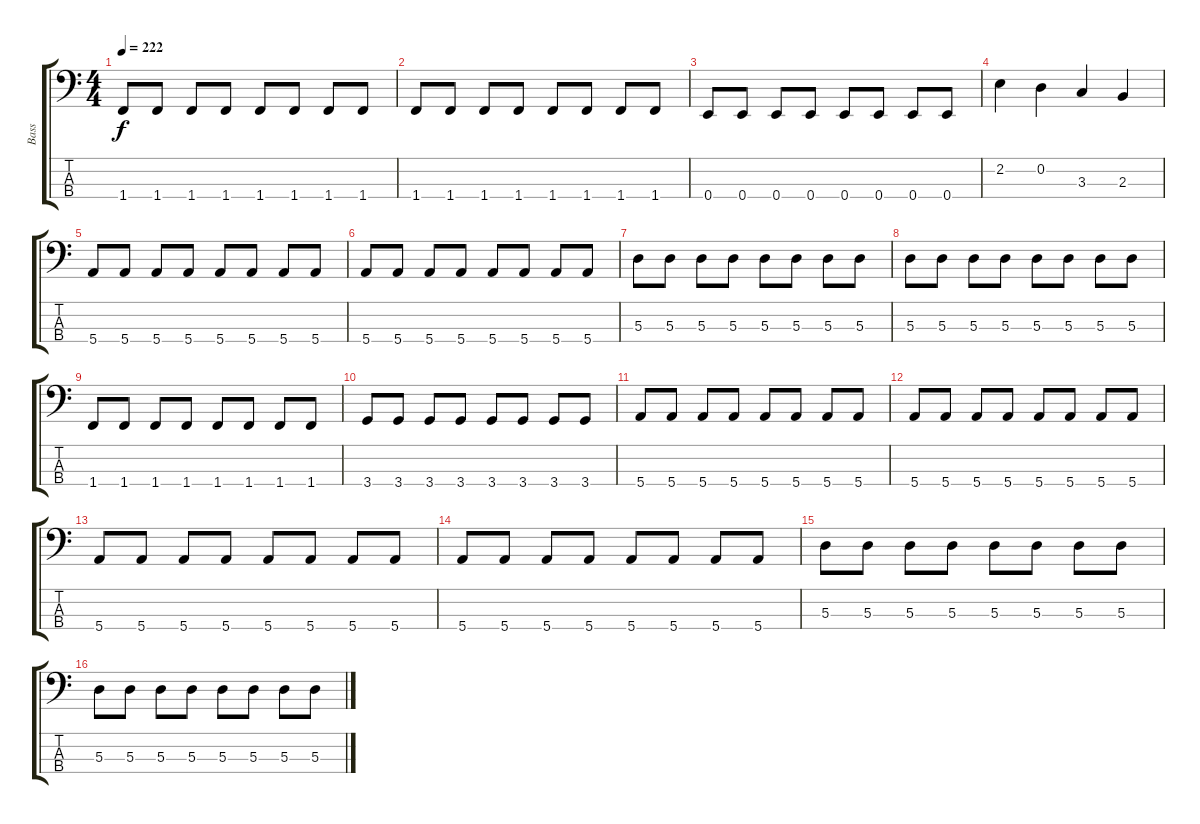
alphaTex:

\track ("Bass" "Bass") {instrument electricbassfinger}
\staff {score tabs}
\tuning (G2 D2 A1 E1) {hide}
\ts (4 4)
\tempo 222
\clef f4
\ks c
1.4.8{dy f} 1.4.8 1.4.8 1.4.8 1.4.8 1.4.8 1.4.8 1.4.8 |
1.4.8 1.4.8 1.4.8 1.4.8 1.4.8 1.4.8 1.4.8 1.4.8 |
0.4.8 0.4.8 0.4.8 0.4.8 0.4.8 0.4.8 0.4.8 0.4.8 |
2.2.4 0.2.4 3.3.4 2.3.4 |
5.4.8 5.4.8 5.4.8 5.4.8 5.4.8 5.4.8 5.4.8 5.4.8 |
5.4.8 5.4.8 5.4.8 5.4.8 5.4.8 5.4.8 5.4.8 5.4.8 |
5.3.8 5.3.8 5.3.8 5.3.8 5.3.8 5.3.8 5.3.8 5.3.8 |
5.3.8 5.3.8 5.3.8 5.3.8 5.3.8 5.3.8 5.3.8 5.3.8 |
1.4.8 1.4.8 1.4.8 1.4.8 1.4.8 1.4.8 1.4.8 1.4.8 |
3.4.8 3.4.8 3.4.8 3.4.8 3.4.8 3.4.8 3.4.8 3.4.8 |
5.4.8 5.4.8 5.4.8 5.4.8 5.4.8 5.4.8 5.4.8 5.4.8 |
5.4.8 5.4.8 5.4.8 5.4.8 5.4.8 5.4.8 5.4.8 5.4.8 |
5.4.8 5.4.8 5.4.8 5.4.8 5.4.8 5.4.8 5.4.8 5.4.8 |
5.4.8 5.4.8 5.4.8 5.4.8 5.4.8 5.4.8 5.4.8 5.4.8 |
5.3.8 5.3.8 5.3.8 5.3.8 5.3.8 5.3.8 5.3.8 5.3.8 |
5.3.8 5.3.8 5.3.8 5.3.8 5.3.8 5.3.8 5.3.8 5.3.8
